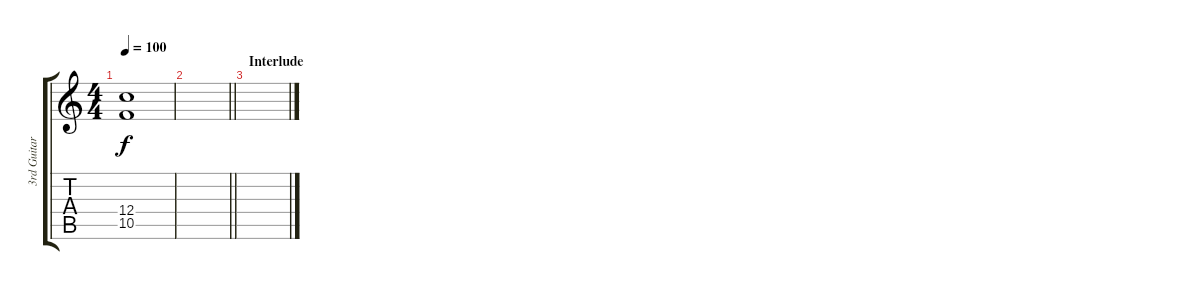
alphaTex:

\track ("3rd Guitar" "3rd Guitar") {instrument distortionguitar}
\staff {score tabs}
\tuning (D4 A3 F3 C3 G2 C2) {hide}
\ts (4 4)
\tempo 100
\clef g2
\ks c
(12.4 10.5).1{dy f} |
\barLineRight lightlight
|
\section ("" "Interlude")
